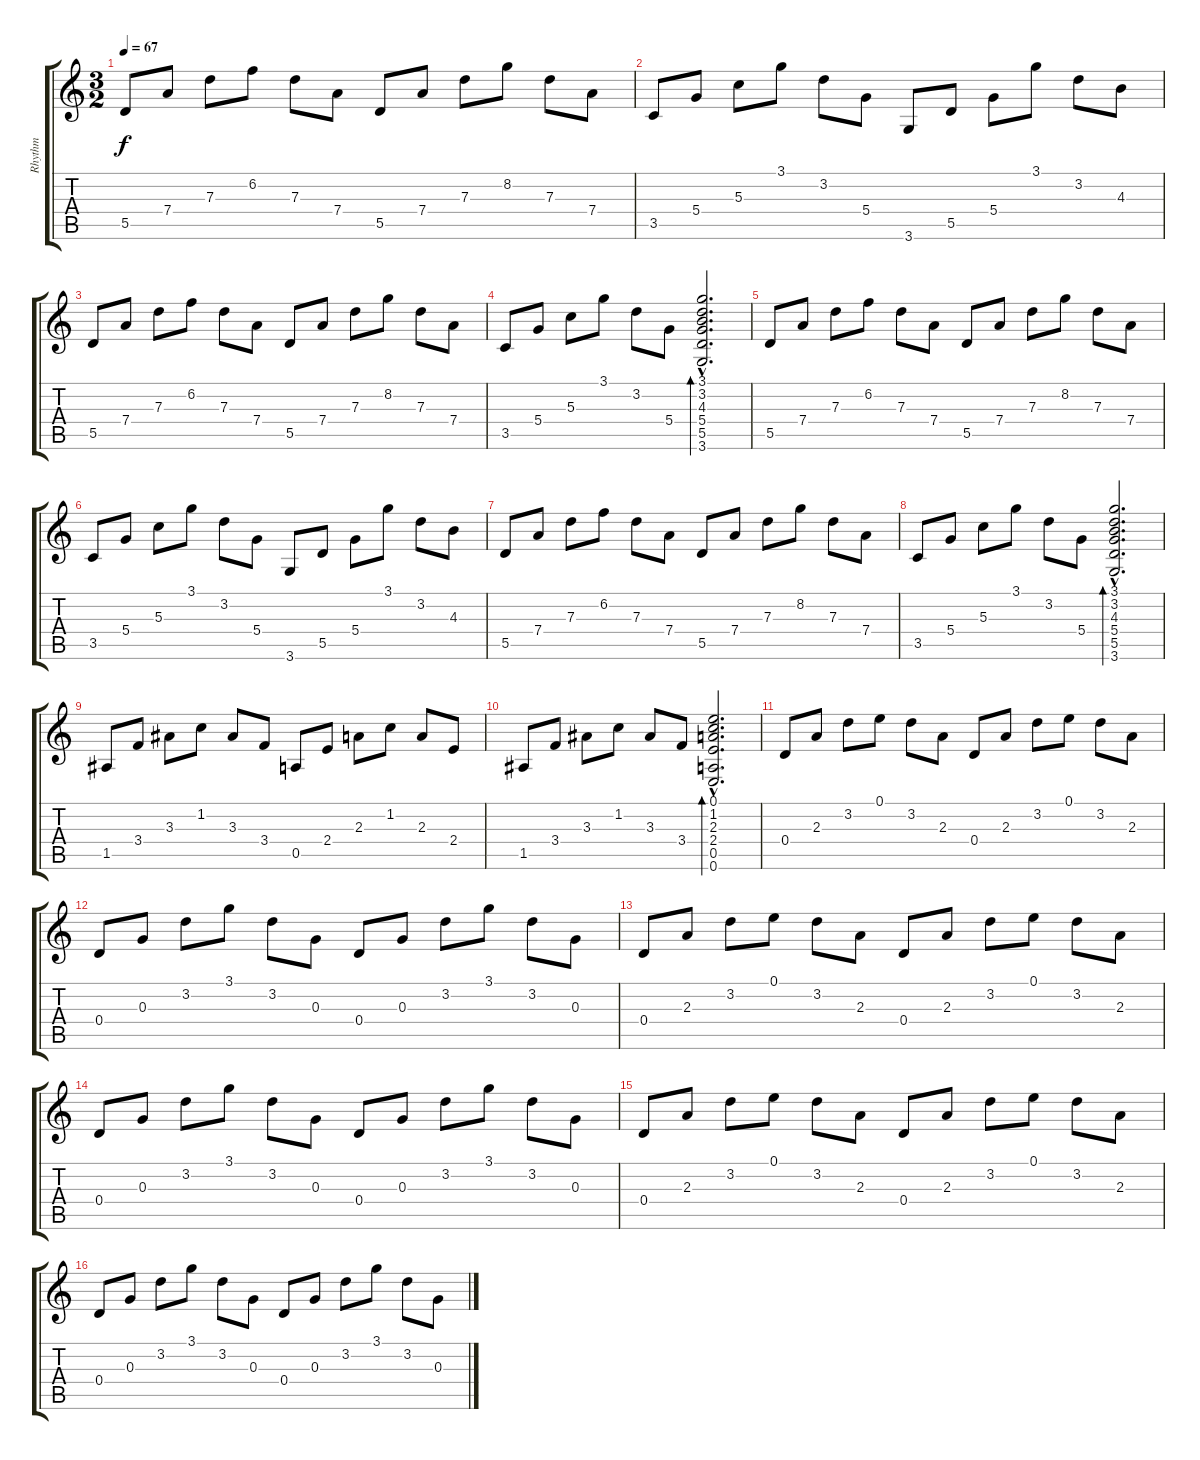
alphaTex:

\track ("Rhythm" "Rhythm") {instrument acousticguitarnylon}
\staff {score tabs}
\tuning (E4 B3 G3 D3 A2 E2) {hide}
\ts (3 2)
\tempo 67
\clef g2
\ks c
5.5.8{dy f instrument acousticguitarnylon} 7.4.8 7.3.8 6.2.8 7.3.8 7.4.8 5.5.8 7.4.8 7.3.8 8.2.8 7.3.8 7.4.8 |
3.5.8 5.4.8 5.3.8 3.1.8 3.2.8 5.4.8 3.6.8 5.5.8 5.4.8 3.1.8 3.2.8 4.3.8 |
5.5.8 7.4.8 7.3.8 6.2.8 7.3.8 7.4.8 5.5.8 7.4.8 7.3.8 8.2.8 7.3.8 7.4.8 |
3.5.8 5.4.8 5.3.8 3.1.8 3.2.8 5.4.8 (3.1{hac} 3.2{hac} 4.3{hac} 5.4{hac} 5.5{hac} 3.6{hac}).2{d bd 120} |
5.5.8 7.4.8 7.3.8 6.2.8 7.3.8 7.4.8 5.5.8 7.4.8 7.3.8 8.2.8 7.3.8 7.4.8 |
3.5.8 5.4.8 5.3.8 3.1.8 3.2.8 5.4.8 3.6.8 5.5.8 5.4.8 3.1.8 3.2.8 4.3.8 |
5.5.8 7.4.8 7.3.8 6.2.8 7.3.8 7.4.8 5.5.8 7.4.8 7.3.8 8.2.8 7.3.8 7.4.8 |
3.5.8 5.4.8 5.3.8 3.1.8 3.2.8 5.4.8 (3.1{hac} 3.2{hac} 4.3{hac} 5.4{hac} 5.5{hac} 3.6{hac}).2{d bd 120} |
1.5.8 3.4.8 3.3.8 1.2.8 3.3.8 3.4.8 0.5.8 2.4.8 2.3.8 1.2.8 2.3.8 2.4.8 |
1.5.8 3.4.8 3.3.8 1.2.8 3.3.8 3.4.8 (0.1{hac} 1.2{hac} 2.3{hac} 2.4{hac} 0.5{hac} 0.6{hac}).2{d bd 120} |
0.4.8 2.3.8 3.2.8 0.1.8 3.2.8 2.3.8 0.4.8 2.3.8 3.2.8 0.1.8 3.2.8 2.3.8 |
0.4.8 0.3.8 3.2.8 3.1.8 3.2.8 0.3.8 0.4.8 0.3.8 3.2.8 3.1.8 3.2.8 0.3.8 |
0.4.8 2.3.8 3.2.8 0.1.8 3.2.8 2.3.8 0.4.8 2.3.8 3.2.8 0.1.8 3.2.8 2.3.8 |
0.4.8 0.3.8 3.2.8 3.1.8 3.2.8 0.3.8 0.4.8 0.3.8 3.2.8 3.1.8 3.2.8 0.3.8 |
0.4.8 2.3.8 3.2.8 0.1.8 3.2.8 2.3.8 0.4.8 2.3.8 3.2.8 0.1.8 3.2.8 2.3.8 |
0.4.8 0.3.8 3.2.8 3.1.8 3.2.8 0.3.8 0.4.8 0.3.8 3.2.8 3.1.8 3.2.8 0.3.8
